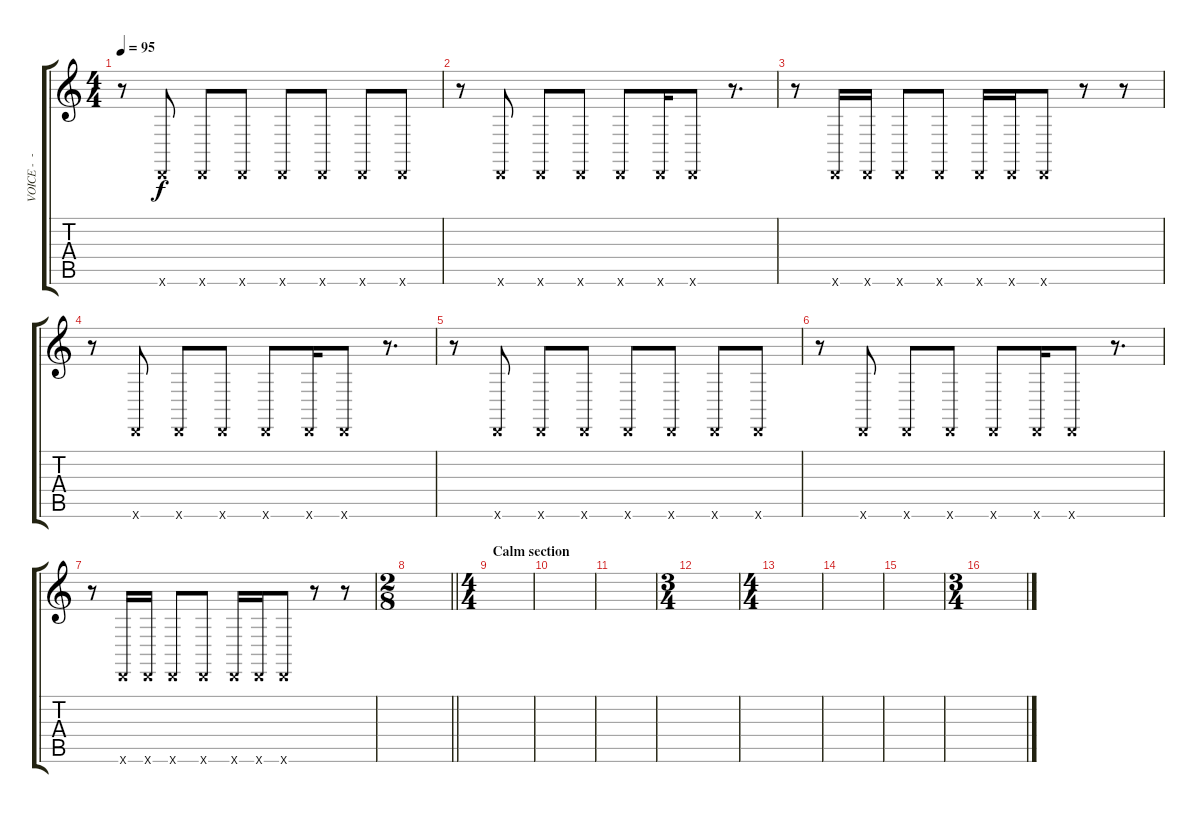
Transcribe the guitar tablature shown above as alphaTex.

\track ("VOICE -  - Joe Duplantier" "VOICE -  -") {instrument lead2sawtooth}
\staff {score tabs}
\tuning (D4 A3 F3 C3 G2 D2) {hide}
\ts (4 4)
\tempo 95
\clef g2
\ks c
r.8{dy f} 0.6{x}.8 0.6{x}.8 0.6{x}.8 0.6{x}.8 0.6{x}.8 0.6{x}.8 0.6{x}.8 |
r.8 0.6{x}.8 0.6{x}.8 0.6{x}.8 0.6{x}.8 0.6{x}.16 0.6{x}.8 r.8{d} |
r.8 0.6{x}.16 0.6{x}.16 0.6{x}.8 0.6{x}.8 0.6{x}.16 0.6{x}.16 0.6{x}.8 r.8 r.8 |
r.8 0.6{x}.8 0.6{x}.8 0.6{x}.8 0.6{x}.8 0.6{x}.16 0.6{x}.8 r.8{d} |
r.8 0.6{x}.8 0.6{x}.8 0.6{x}.8 0.6{x}.8 0.6{x}.8 0.6{x}.8 0.6{x}.8 |
r.8 0.6{x}.8 0.6{x}.8 0.6{x}.8 0.6{x}.8 0.6{x}.16 0.6{x}.8 r.8{d} |
r.8 0.6{x}.16 0.6{x}.16 0.6{x}.8 0.6{x}.8 0.6{x}.16 0.6{x}.16 0.6{x}.8 r.8 r.8 |
\ts (2 8)
\barLineRight lightlight
|
\ts (4 4)
\section ("" "Calm section")
|
|
|
\ts (3 4)
|
\ts (4 4)
|
|
|
\ts (3 4)
